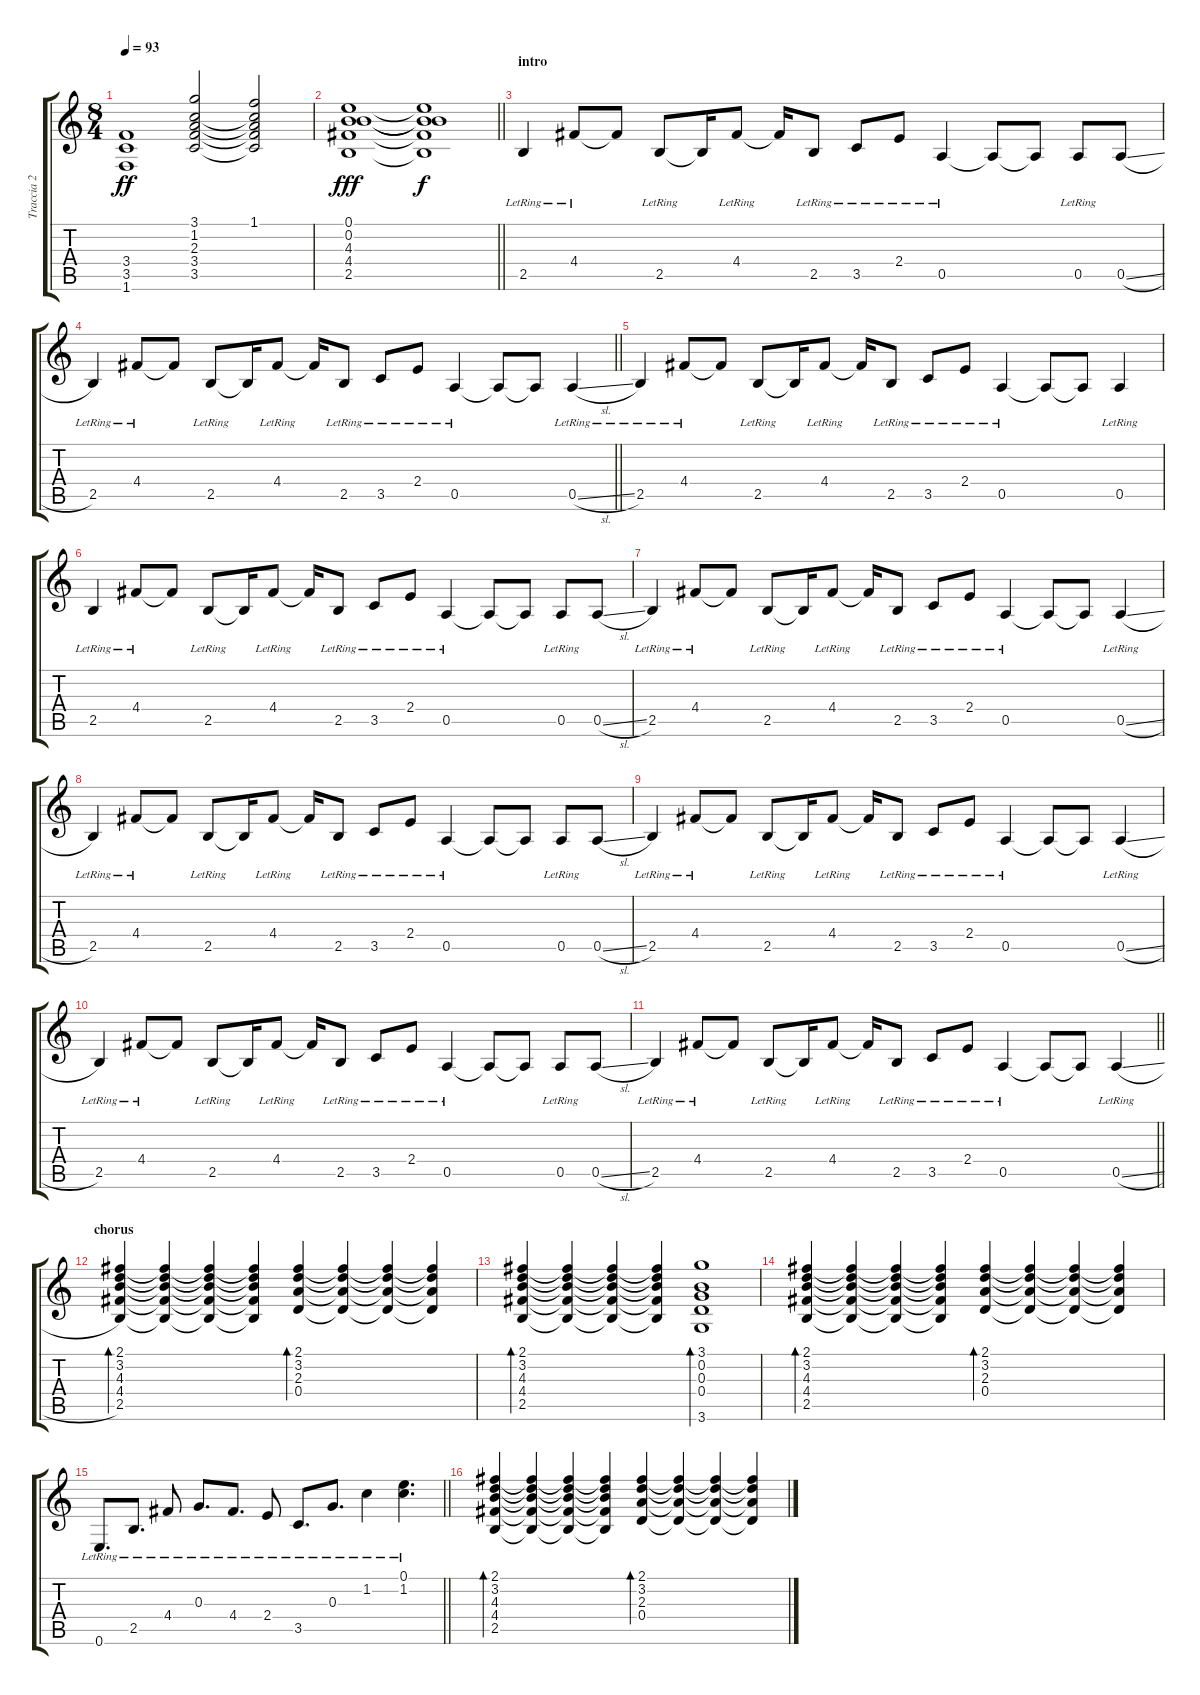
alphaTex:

\track ("Traccia 2" "Traccia 2") {instrument electricguitarclean}
\staff {score tabs}
\tuning (E4 B3 G3 D3 A2 E2) {hide}
\ts (8 4)
\tempo 93
\clef g2
\ks c
(3.4 3.5 1.6).1{dy ff} (3.1 1.2 2.3 3.4 3.5).2 (1.1 1.2{t} 2.3{t} 3.4{t} 3.5{t}).2 |
\barLineRight lightlight
(0.1 0.2 4.3 4.4 2.5).1{dy fff} (0.1{t} 0.2{t} 4.3{t} 4.4{t} 2.5{t}).1{dy f} |
\section ("" "intro")
2.5{lr}.4 4.4{lr}.8 4.4{t}.8 2.5{lr}.8 2.5{t}.16 4.4{lr}.8 4.4{t}.16 2.5{lr}.8 3.5{lr}.8 2.4{lr}.8 0.5{lr}.4 0.5{t}.8 0.5{t}.8 0.5{lr}.8 0.5{sl}.8 |
\barLineRight lightlight
2.5{lr}.4 4.4{lr}.8 4.4{t}.8 2.5{lr}.8 2.5{t}.16 4.4{lr}.8 4.4{t}.16 2.5{lr}.8 3.5{lr}.8 2.4{lr}.8 0.5{lr}.4 0.5{t}.8 0.5{t}.8 0.5{sl lr}.4 |
2.5{lr}.4 4.4{lr}.8 4.4{t}.8 2.5{lr}.8 2.5{t}.16 4.4{lr}.8 4.4{t}.16 2.5{lr}.8 3.5{lr}.8 2.4{lr}.8 0.5{lr}.4 0.5{t}.8 0.5{t}.8 0.5{lr}.4 |
2.5{lr}.4 4.4{lr}.8 4.4{t}.8 2.5{lr}.8 2.5{t}.16 4.4{lr}.8 4.4{t}.16 2.5{lr}.8 3.5{lr}.8 2.4{lr}.8 0.5{lr}.4 0.5{t}.8 0.5{t}.8 0.5{lr}.8 0.5{sl}.8 |
2.5{lr}.4 4.4{lr}.8 4.4{t}.8 2.5{lr}.8 2.5{t}.16 4.4{lr}.8 4.4{t}.16 2.5{lr}.8 3.5{lr}.8 2.4{lr}.8 0.5{lr}.4 0.5{t}.8 0.5{t}.8 0.5{sl lr}.4 |
2.5{lr}.4 4.4{lr}.8 4.4{t}.8 2.5{lr}.8 2.5{t}.16 4.4{lr}.8 4.4{t}.16 2.5{lr}.8 3.5{lr}.8 2.4{lr}.8 0.5{lr}.4 0.5{t}.8 0.5{t}.8 0.5{lr}.8 0.5{sl}.8 |
2.5{lr}.4 4.4{lr}.8 4.4{t}.8 2.5{lr}.8 2.5{t}.16 4.4{lr}.8 4.4{t}.16 2.5{lr}.8 3.5{lr}.8 2.4{lr}.8 0.5{lr}.4 0.5{t}.8 0.5{t}.8 0.5{sl lr}.4 |
2.5{lr}.4 4.4{lr}.8 4.4{t}.8 2.5{lr}.8 2.5{t}.16 4.4{lr}.8 4.4{t}.16 2.5{lr}.8 3.5{lr}.8 2.4{lr}.8 0.5{lr}.4 0.5{t}.8 0.5{t}.8 0.5{lr}.8 0.5{sl}.8 |
\barLineRight lightlight
2.5{lr}.4 4.4{lr}.8 4.4{t}.8 2.5{lr}.8 2.5{t}.16 4.4{lr}.8 4.4{t}.16 2.5{lr}.8 3.5{lr}.8 2.4{lr}.8 0.5{lr}.4 0.5{t}.8 0.5{t}.8 0.5{sl lr}.4 |
\section ("" "chorus")
(2.1 3.2 4.3 4.4 2.5).4{bd 60} (2.1{t} 3.2{t} 4.3{t} 4.4{t} 2.5{t}).4 (2.1{t} 3.2{t} 4.3{t} 4.4{t} 2.5{t}).4 (2.1{t} 3.2{t} 4.3{t} 4.4{t} 2.5{t}).4 (2.1 3.2 2.3 0.4).4{bd 60} (2.1{t} 3.2{t} 2.3{t} 0.4{t}).4 (2.1{t} 3.2{t} 2.3{t} 0.4{t}).4 (2.1{t} 3.2{t} 2.3{t} 0.4{t}).4 |
(2.1 3.2 4.3 4.4 2.5).4{bd 60} (2.1{t} 3.2{t} 4.3{t} 4.4{t} 2.5{t}).4 (2.1{t} 3.2{t} 4.3{t} 4.4{t} 2.5{t}).4 (2.1{t} 3.2{t} 4.3{t} 4.4{t} 2.5{t}).4 (3.1 0.2 0.3 0.4 3.6).1{bd 240} |
(2.1 3.2 4.3 4.4 2.5).4{bd 60} (2.1{t} 3.2{t} 4.3{t} 4.4{t} 2.5{t}).4 (2.1{t} 3.2{t} 4.3{t} 4.4{t} 2.5{t}).4 (2.1{t} 3.2{t} 4.3{t} 4.4{t} 2.5{t}).4 (2.1 3.2 2.3 0.4).4{bd 60} (2.1{t} 3.2{t} 2.3{t} 0.4{t}).4 (2.1{t} 3.2{t} 2.3{t} 0.4{t}).4 (2.1{t} 3.2{t} 2.3{t} 0.4{t}).4 |
\barLineRight lightlight
0.6{lr}.8{d} 2.5{lr}.8{d} 4.4{lr}.8 0.3{lr}.8{d} 4.4{lr}.8{d} 2.4{lr}.8 3.5{lr}.8{d} 0.3{lr}.8{d} 1.2{lr}.4 (0.1{lr} 1.2{lr}).4{d} |
(2.1 3.2 4.3 4.4 2.5).4{bd 60} (2.1{t} 3.2{t} 4.3{t} 4.4{t} 2.5{t}).4 (2.1{t} 3.2{t} 4.3{t} 4.4{t} 2.5{t}).4 (2.1{t} 3.2{t} 4.3{t} 4.4{t} 2.5{t}).4 (2.1 3.2 2.3 0.4).4{bd 60} (2.1{t} 3.2{t} 2.3{t} 0.4{t}).4 (2.1{t} 3.2{t} 2.3{t} 0.4{t}).4 (2.1{t} 3.2{t} 2.3{t} 0.4{t}).4
